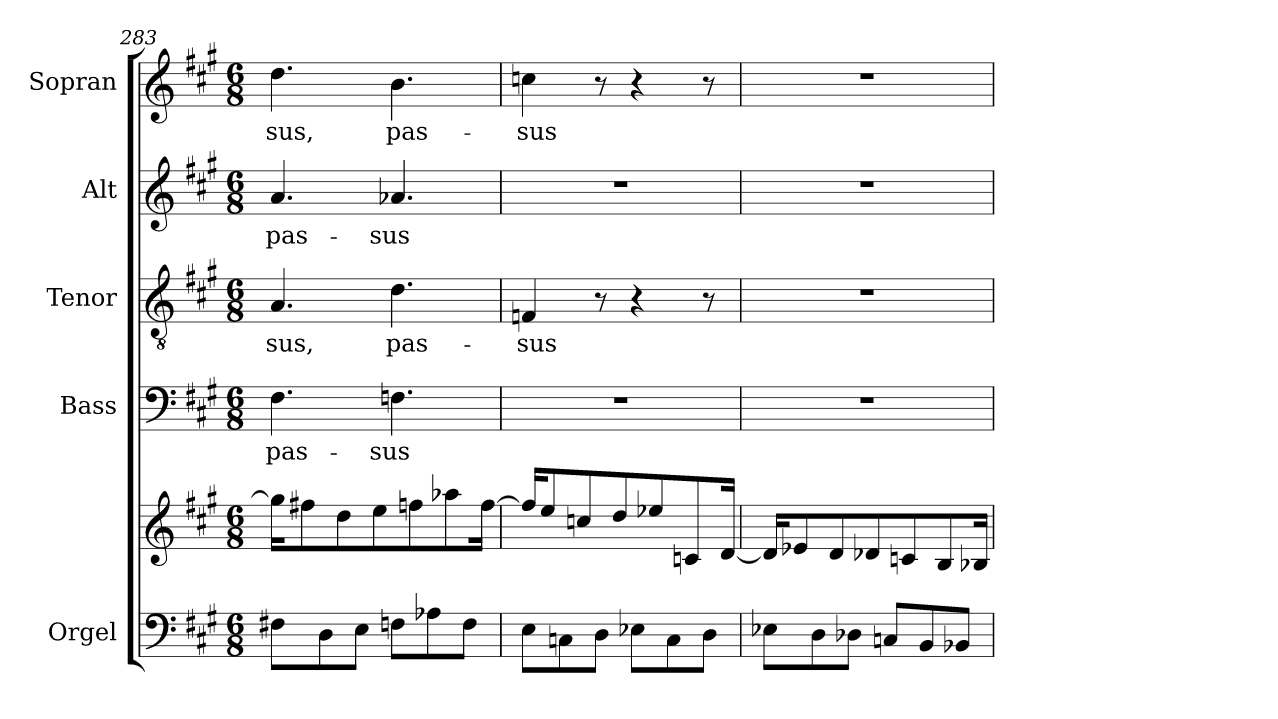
**kern	**kern	**kern	**text	**kern	**text	**kern	**text	**kern	**text
*part5	*part5	*part4	*part4	*part3	*part3	*part2	*part2	*part1	*part1
*staff6	*staff5	*staff4	*staff4	*staff3	*staff3	*staff2	*staff2	*staff1	*staff1
*I"Orgel	*	*I"Bass	*	*I"Tenor	*	*I"Alt	*	*I"Sopran	*
*I'Org.	*	*I'B.	*	*I'T.	*	*I'A.	*	*I'S.	*
*clefF4	*clefG2	*clefF4	*	*clefGv2	*	*clefG2	*	*clefG2	*
*k[f#c#g#]	*k[f#c#g#]	*k[f#c#g#]	*	*k[f#c#g#]	*	*k[f#c#g#]	*	*k[f#c#g#]	*
*A:	*A:	*A:	*	*A:	*	*A:	*	*A:	*
*M6/8	*M6/8	*M6/8	*	*M6/8	*	*M6/8	*	*M6/8	*
=283	=283	=283	=283	=283	=283	=283	=283	=283	=283
!	!	!	!LO:LY:b	!	!LO:LY:b	!	!LO:LY:b	!	!LO:LY:b
8F#X\L	16gg\KL]	4.F#\	pas-	4.A/	-sus,	4.a/	pas-	4.dd\	-sus,
.	8ff#X\	.	.	.	.	.	.	.	.
8D\	.	.	.	.	.	.	.	.	.
.	8dd\	.	.	.	.	.	.	.	.
8E\J	.	.	.	.	.	.	.	.	.
.	8ee\	.	.	.	.	.	.	.	.
!	!	!	!LO:LY:b	!	!LO:LY:b	!	!LO:LY:b	!	!LO:LY:b
8Fn\L	.	4.Fn\	-sus	4.d\	pas-	4.a-X/	-sus	4.b\	pas-
.	8ffn\	.	.	.	.	.	.	.	.
8A-X\	.	.	.	.	.	.	.	.	.
.	8aa-X\	.	.	.	.	.	.	.	.
8F\J	.	.	.	.	.	.	.	.	.
.	[16ff\Jk	.	.	.	.	.	.	.	.
=284	=284	=284	=284	=284	=284	=284	=284	=284	=284
!	!	!	!	!	!LO:LY:b	!	!	!	!LO:LY:b
8E\L	16ff/KL]	2.r	.	4Fn/	-sus	2.r	.	4ccn\	-sus
.	8ee/	.	.	.	.	.	.	.	.
8Cn\	.	.	.	.	.	.	.	.	.
.	8ccn/	.	.	.	.	.	.	.	.
8D\J	.	.	.	8r	.	.	.	8r	.
.	8dd/	.	.	.	.	.	.	.	.
8E-X\L	.	.	.	4r	.	.	.	4r	.
.	8ee-X/	.	.	.	.	.	.	.	.
8C\	.	.	.	.	.	.	.	.	.
.	8cn/	.	.	.	.	.	.	.	.
8D\J	.	.	.	8r	.	.	.	8r	.
.	[16d/Jk	.	.	.	.	.	.	.	.
=285	=285	=285	=285	=285	=285	=285	=285	=285	=285
8E-X\L	16d/KL]	2.r	.	2.r	.	2.r	.	2.r	.
.	8e-X/	.	.	.	.	.	.	.	.
8D\	.	.	.	.	.	.	.	.	.
.	8d/	.	.	.	.	.	.	.	.
8D-X\J	.	.	.	.	.	.	.	.	.
.	8d-X/	.	.	.	.	.	.	.	.
8Cn/L	.	.	.	.	.	.	.	.	.
.	8cn/	.	.	.	.	.	.	.	.
8BB/	.	.	.	.	.	.	.	.	.
.	8B/	.	.	.	.	.	.	.	.
8BB-X/J	.	.	.	.	.	.	.	.	.
.	16B-X/Jk	.	.	.	.	.	.	.	.
=	=	=	=	=	=	=	=	=	=
*-	*-	*-	*-	*-	*-	*-	*-	*-	*-
